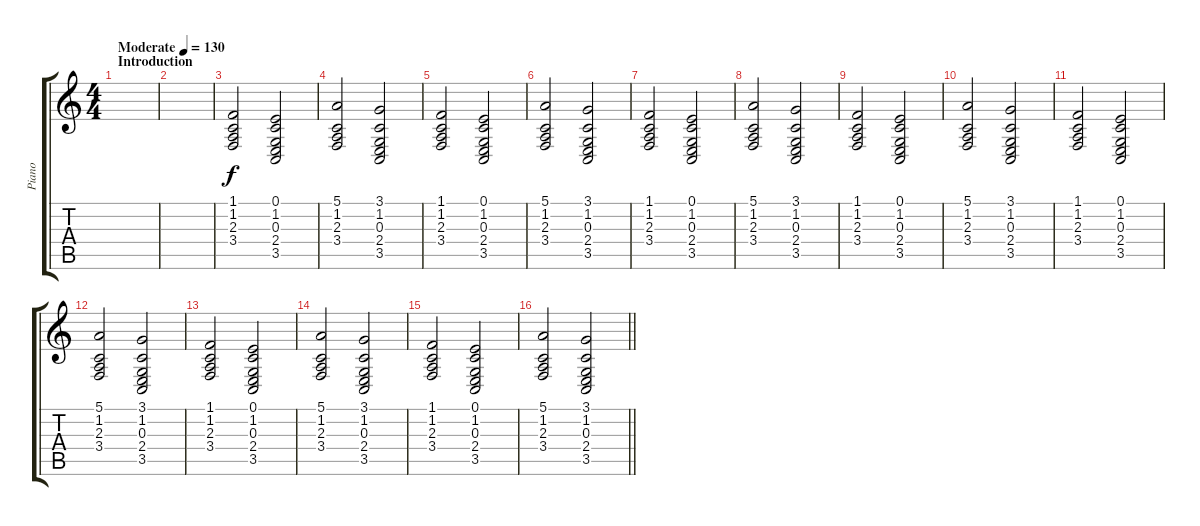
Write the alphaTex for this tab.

\track ("Piano" "Piano") {instrument acousticgrandpiano}
\staff {score tabs}
\tuning (E4 B3 G3 D3 A2 E2) {hide}
\ts (4 4)
\section ("" "Introduction")
\tempo (130 "Moderate")
\clef g2
\ks c
|
|
(1.1 1.2 2.3 3.4).2 (0.1 1.2 0.3 2.4 3.5).2 |
(5.1 1.2 2.3 3.4).2 (3.1 1.2 0.3 2.4 3.5).2 |
(1.1 1.2 2.3 3.4).2 (0.1 1.2 0.3 2.4 3.5).2 |
(5.1 1.2 2.3 3.4).2 (3.1 1.2 0.3 2.4 3.5).2 |
(1.1 1.2 2.3 3.4).2 (0.1 1.2 0.3 2.4 3.5).2 |
(5.1 1.2 2.3 3.4).2 (3.1 1.2 0.3 2.4 3.5).2 |
(1.1 1.2 2.3 3.4).2 (0.1 1.2 0.3 2.4 3.5).2 |
(5.1 1.2 2.3 3.4).2 (3.1 1.2 0.3 2.4 3.5).2 |
(1.1 1.2 2.3 3.4).2 (0.1 1.2 0.3 2.4 3.5).2 |
(5.1 1.2 2.3 3.4).2 (3.1 1.2 0.3 2.4 3.5).2 |
(1.1 1.2 2.3 3.4).2 (0.1 1.2 0.3 2.4 3.5).2 |
(5.1 1.2 2.3 3.4).2 (3.1 1.2 0.3 2.4 3.5).2 |
(1.1 1.2 2.3 3.4).2 (0.1 1.2 0.3 2.4 3.5).2 |
\barLineRight lightlight
(5.1 1.2 2.3 3.4).2 (3.1 1.2 0.3 2.4 3.5).2
